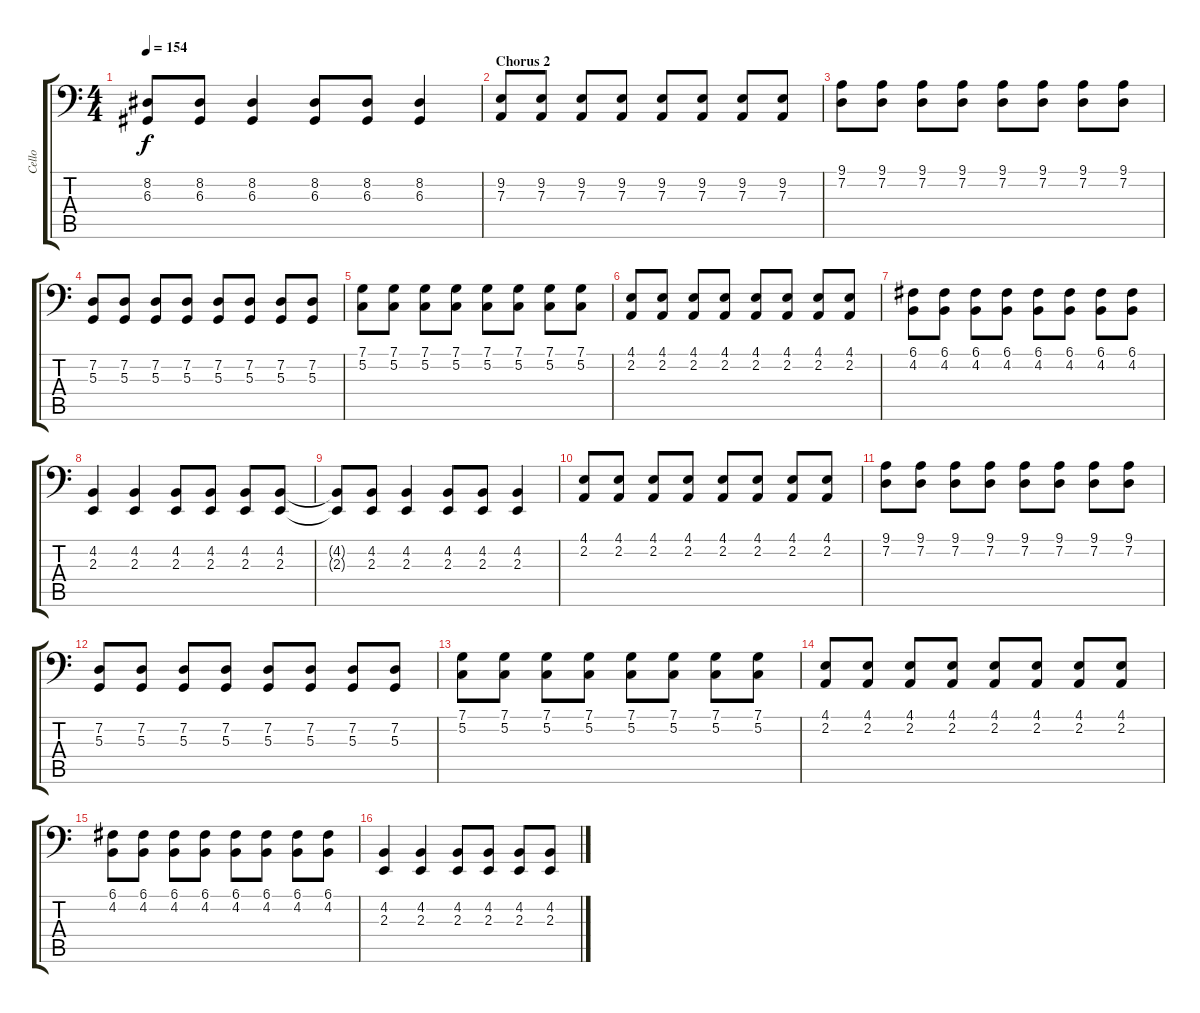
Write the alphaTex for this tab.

\track ("Cello" "Cello") {instrument cello}
\staff {score tabs}
\tuning (C3 G2 D2 A1 E1 B0) {hide}
\ts (4 4)
\tempo 154
\clef f4
\ks c
(8.2{t} 6.3{t}).8{dy f} (8.2 6.3).8 (8.2 6.3).4 (8.2 6.3).8 (8.2 6.3).8 (8.2 6.3).4 |
\section ("" "Chorus 2")
(9.2 7.3).8 (9.2 7.3).8 (9.2 7.3).8 (9.2 7.3).8 (9.2 7.3).8 (9.2 7.3).8 (9.2 7.3).8 (9.2 7.3).8 |
(9.1 7.2).8 (9.1 7.2).8 (9.1 7.2).8 (9.1 7.2).8 (9.1 7.2).8 (9.1 7.2).8 (9.1 7.2).8 (9.1 7.2).8 |
(7.2 5.3).8 (7.2 5.3).8 (7.2 5.3).8 (7.2 5.3).8 (7.2 5.3).8 (7.2 5.3).8 (7.2 5.3).8 (7.2 5.3).8 |
(7.1 5.2).8 (7.1 5.2).8 (7.1 5.2).8 (7.1 5.2).8 (7.1 5.2).8 (7.1 5.2).8 (7.1 5.2).8 (7.1 5.2).8 |
(4.1 2.2).8 (4.1 2.2).8 (4.1 2.2).8 (4.1 2.2).8 (4.1 2.2).8 (4.1 2.2).8 (4.1 2.2).8 (4.1 2.2).8 |
(6.1 4.2).8 (6.1 4.2).8 (6.1 4.2).8 (6.1 4.2).8 (6.1 4.2).8 (6.1 4.2).8 (6.1 4.2).8 (6.1 4.2).8 |
(4.2 2.3).4 (4.2 2.3).4 (4.2 2.3).8 (4.2 2.3).8 (4.2 2.3).8 (4.2 2.3).8 |
(4.2{t} 2.3{t}).8 (4.2 2.3).8 (4.2 2.3).4 (4.2 2.3).8 (4.2 2.3).8 (4.2 2.3).4 |
(4.1 2.2).8 (4.1 2.2).8 (4.1 2.2).8 (4.1 2.2).8 (4.1 2.2).8 (4.1 2.2).8 (4.1 2.2).8 (4.1 2.2).8 |
(9.1 7.2).8 (9.1 7.2).8 (9.1 7.2).8 (9.1 7.2).8 (9.1 7.2).8 (9.1 7.2).8 (9.1 7.2).8 (9.1 7.2).8 |
(7.2 5.3).8 (7.2 5.3).8 (7.2 5.3).8 (7.2 5.3).8 (7.2 5.3).8 (7.2 5.3).8 (7.2 5.3).8 (7.2 5.3).8 |
(7.1 5.2).8 (7.1 5.2).8 (7.1 5.2).8 (7.1 5.2).8 (7.1 5.2).8 (7.1 5.2).8 (7.1 5.2).8 (7.1 5.2).8 |
(4.1 2.2).8 (4.1 2.2).8 (4.1 2.2).8 (4.1 2.2).8 (4.1 2.2).8 (4.1 2.2).8 (4.1 2.2).8 (4.1 2.2).8 |
(6.1 4.2).8 (6.1 4.2).8 (6.1 4.2).8 (6.1 4.2).8 (6.1 4.2).8 (6.1 4.2).8 (6.1 4.2).8 (6.1 4.2).8 |
(4.2 2.3).4 (4.2 2.3).4 (4.2 2.3).8 (4.2 2.3).8 (4.2 2.3).8 (4.2 2.3).8
